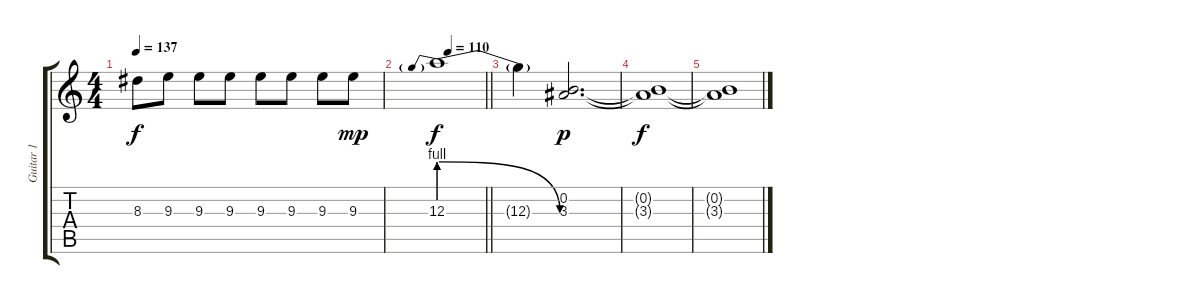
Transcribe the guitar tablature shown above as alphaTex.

\track ("Guitar 1" "Guitar 1") {instrument distortionguitar}
\staff {score tabs}
\tuning (E4 B3 G3 D3 A2 E2) {hide}
\ts (4 4)
\tempo 137
\clef g2
\ks c
8.3.8{dy f} 9.3.8 9.3.8 9.3.8 9.3.8 9.3.8 9.3.8 9.3.8{dy mp} |
\tempo (110 0.25)
\barLineRight lightlight
12.3{be (prebendrelease 0 4 60 0)}.1{dy f} |
12.3{t}.4 (0.2 3.3).2{d dy p} |
(0.2{t} 3.3{t}).1{dy f} |
(0.2{t} 3.3{t}).1
